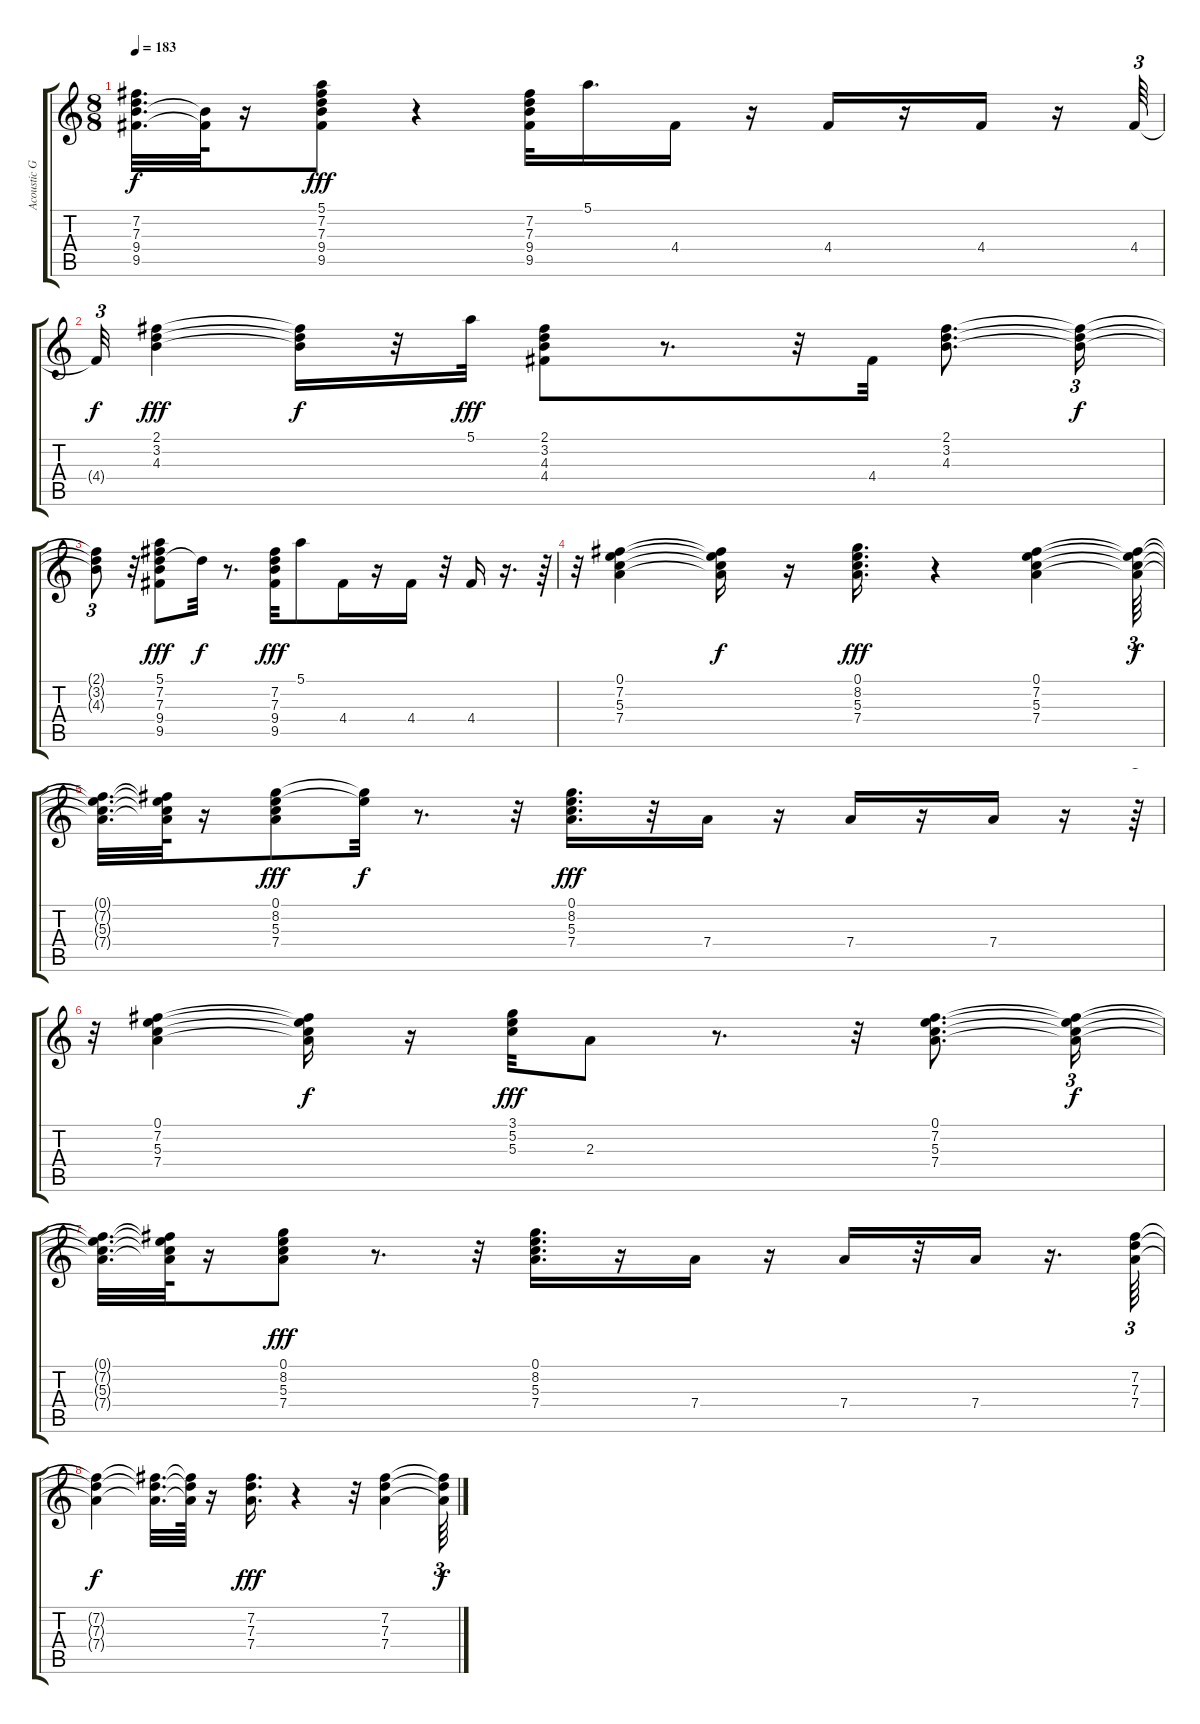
\track ("Acoustic Guitar" "Acoustic G") {instrument acousticguitarsteel}
\staff {score tabs}
\tuning (E4 B3 G3 D3 A2 E2) {hide}
\ts (8 8)
\tempo 183
\clef g2
\ks c
(7.2{t} 7.3{t} 9.4{t} 9.5{t}).32{d dy f} (9.4{t} 9.5{t}).64 r.16 (5.1 7.2 7.3 9.4 9.5).8{dy fff} r.4 (7.2 7.3 9.4 9.5).32 5.1.16{d} 4.4.16 r.16 4.4.16 r.16 4.4.16 r.16 4.4.64{tu (3 2)} |
4.4{t}.32{tu (3 2) dy f} (2.1 3.2 4.3).4{dy fff} (2.1{t} 3.2{t} 4.3{t}).16{dy f} r.32 5.1.32{dy fff} (2.1 3.2 4.3 4.4).8 r.8{d} r.32 4.4.32 (2.1 3.2 4.3).8{d} (2.1{t} 3.2{t} 4.3{t}).16{tu (3 2) dy f} |
(2.1{t} 3.2{t} 4.3{t}).8{tu (3 2)} r.32 (5.1 7.2 7.3 9.4 9.5).8{dy fff} 7.3{t}.32{dy f} r.8{d} (7.2 7.3 9.4 9.5).32{dy fff} 5.1.8 4.4.16 r.16 4.4.16 r.32 4.4.16 r.16{d} r.64{tu (3 2)} |
r.32{tu (3 2)} (0.1 7.2 5.3 7.4).4 (0.1{t} 7.2{t} 5.3{t} 7.4{t}).16{dy f} r.16 (0.1 8.2 5.3 7.4).16{d dy fff} r.4 (0.1 7.2 5.3 7.4).4 (0.1{t} 7.2{t} 5.3{t} 7.4{t}).64{tu (3 2) dy f} |
(0.1{t} 7.2{t} 5.3{t} 7.4{t}).32{d} (0.1{t} 7.2{t} 5.3{t} 7.4{t}).64 r.16 (0.1 8.2 5.3 7.4).8{dy fff} (0.1{t} 8.2{t}).32{dy f} r.8{d} r.32 (0.1 8.2 5.3 7.4).16{d dy fff} r.32 7.4.16 r.16 7.4.16 r.16 7.4.16 r.16 r.64{tu (3 2)} |
r.32{tu (3 2)} (0.1 7.2 5.3 7.4).4 (0.1{t} 7.2{t} 5.3{t} 7.4{t}).16{dy f} r.16 (3.1 5.2 5.3).32{dy fff} 2.3.8 r.8{d} r.32 (0.1 7.2 5.3 7.4).8{d} (0.1{t} 7.2{t} 5.3{t} 7.4{t}).16{tu (3 2) dy f} |
(0.1{t} 7.2{t} 5.3{t} 7.4{t}).32{d} (0.1{t} 7.2{t} 5.3{t} 7.4{t}).64 r.16 (0.1 8.2 5.3 7.4).8{dy fff} r.8{d} r.32 (0.1 8.2 5.3 7.4).16{d} r.16 7.4.16 r.16 7.4.16 r.32 7.4.16 r.16{d} (7.2 7.3 7.4).64{tu (3 2)} |
(7.2{t} 7.3{t} 7.4{t}).4{dy f} (7.2{t} 7.3{t} 7.4{t}).32{d} (7.2{t} 7.3{t} 7.4{t}).64 r.16 (7.2 7.3 7.4).16{d dy fff} r.4 r.32 (7.2 7.3 7.4).4 (7.2{t} 7.3{t} 7.4{t}).64{tu (3 2) dy f}
